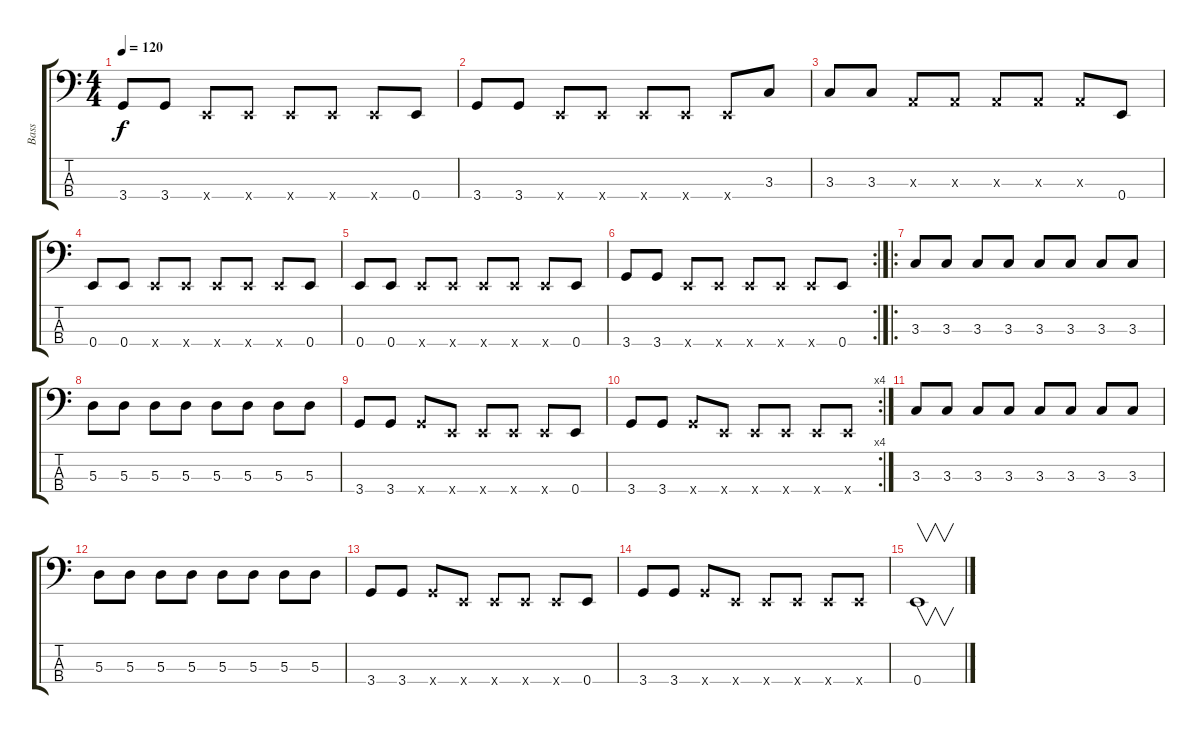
\track ("Bass" "Bass") {instrument electricbasspick}
\staff {score tabs}
\tuning (G2 D2 A1 E1) {hide}
\ts (4 4)
\tempo 120
\clef f4
\ks c
3.4.8{dy f} 3.4.8 0.4{x}.8 0.4{x}.8 0.4{x}.8 0.4{x}.8 0.4{x}.8 0.4.8 |
3.4.8 3.4.8 0.4{x}.8 0.4{x}.8 0.4{x}.8 0.4{x}.8 0.4{x}.8 3.3.8 |
3.3.8 3.3.8 0.3{x}.8 0.3{x}.8 0.3{x}.8 0.3{x}.8 0.3{x}.8 0.4.8 |
0.4.8 0.4.8 0.4{x}.8 0.4{x}.8 0.4{x}.8 0.4{x}.8 0.4{x}.8 0.4.8 |
0.4.8 0.4.8 0.4{x}.8 0.4{x}.8 0.4{x}.8 0.4{x}.8 0.4{x}.8 0.4.8 |
\rc 2
3.4.8 3.4.8 0.4{x}.8 0.4{x}.8 0.4{x}.8 0.4{x}.8 0.4{x}.8 0.4.8 |
\ro
3.3.8 3.3.8 3.3.8 3.3.8 3.3.8 3.3.8 3.3.8 3.3.8 |
5.3.8 5.3.8 5.3.8 5.3.8 5.3.8 5.3.8 5.3.8 5.3.8 |
3.4.8 3.4.8 3.4{x}.8 0.4{x}.8 0.4{x}.8 0.4{x}.8 0.4{x}.8 0.4.8 |
\rc 4
3.4.8 3.4.8 3.4{x}.8 0.4{x}.8 0.4{x}.8 0.4{x}.8 0.4{x}.8 0.4{x}.8 |
3.3.8 3.3.8 3.3.8 3.3.8 3.3.8 3.3.8 3.3.8 3.3.8 |
5.3.8 5.3.8 5.3.8 5.3.8 5.3.8 5.3.8 5.3.8 5.3.8 |
3.4.8 3.4.8 3.4{x}.8 0.4{x}.8 0.4{x}.8 0.4{x}.8 0.4{x}.8 0.4.8 |
3.4.8 3.4.8 3.4{x}.8 0.4{x}.8 0.4{x}.8 0.4{x}.8 0.4{x}.8 0.4{x}.8 |
0.4.1{v}
